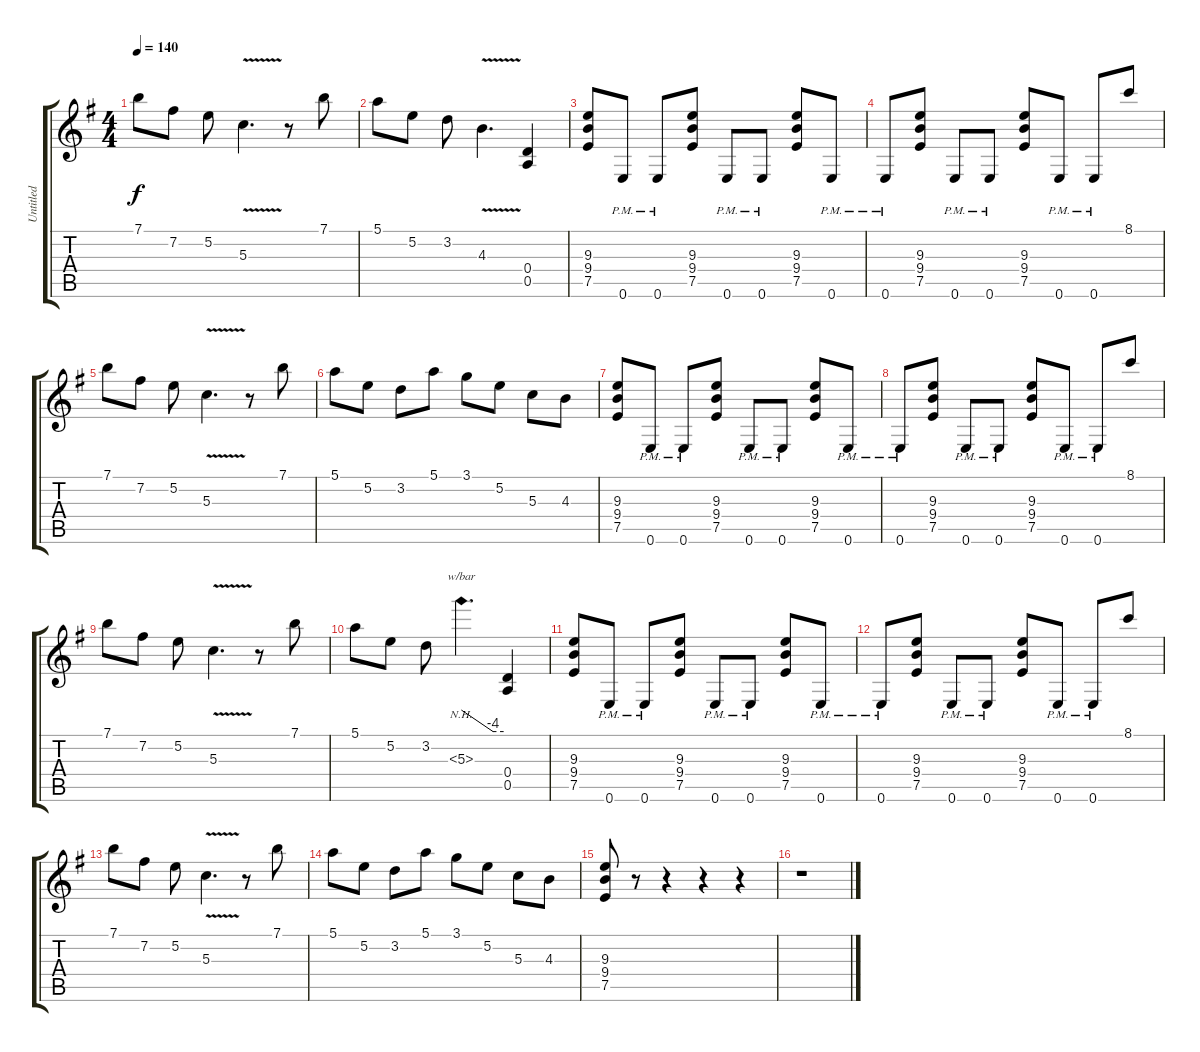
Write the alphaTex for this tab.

\track ("Untitled" "Untitled") {instrument distortionguitar}
\staff {score tabs}
\tuning (E4 B3 G3 D3 A2 E2) {hide}
\ts (4 4)
\tempo 140
\clef g2
\ks g
7.1.8{dy f} 7.2.8 5.2.8 5.3{v}.4{d} r.8 7.1.8 |
5.1.8 5.2.8 3.2.8 4.3{v}.4{d} (0.4 0.5).4 |
(9.3 9.4 7.5).8 0.6{pm}.8 0.6{pm}.8 (9.3 9.4 7.5).8 0.6{pm}.8 0.6{pm}.8 (9.3 9.4 7.5).8 0.6{pm}.8 |
0.6{pm}.8 (9.3 9.4 7.5).8 0.6{pm}.8 0.6{pm}.8 (9.3 9.4 7.5).8 0.6{pm}.8 0.6{pm}.8 8.1.8 |
7.1.8 7.2.8 5.2.8 5.3{v}.4{d} r.8 7.1.8 |
5.1.8 5.2.8 3.2.8 5.1.8 3.1.8 5.2.8 5.3.8 4.3.8 |
(9.3 9.4 7.5).8 0.6{pm}.8 0.6{pm}.8 (9.3 9.4 7.5).8 0.6{pm}.8 0.6{pm}.8 (9.3 9.4 7.5).8 0.6{pm}.8 |
0.6{pm}.8 (9.3 9.4 7.5).8 0.6{pm}.8 0.6{pm}.8 (9.3 9.4 7.5).8 0.6{pm}.8 0.6{pm}.8 8.1.8 |
7.1.8 7.2.8 5.2.8 5.3{v}.4{d} r.8 7.1.8 |
5.1.8 5.2.8 3.2.8 5.3{nh}.4{d tbe (custom default 0 0 45 -16 60 -16)} (0.4 0.5).4 |
(9.3 9.4 7.5).8 0.6{pm}.8 0.6{pm}.8 (9.3 9.4 7.5).8 0.6{pm}.8 0.6{pm}.8 (9.3 9.4 7.5).8 0.6{pm}.8 |
0.6{pm}.8 (9.3 9.4 7.5).8 0.6{pm}.8 0.6{pm}.8 (9.3 9.4 7.5).8 0.6{pm}.8 0.6{pm}.8 8.1.8 |
7.1.8 7.2.8 5.2.8 5.3{v}.4{d} r.8 7.1.8 |
5.1.8 5.2.8 3.2.8 5.1.8 3.1.8 5.2.8 5.3.8 4.3.8 |
(9.3 9.4 7.5).8 r.8 r.4 r.4 r.4 |
r.1
